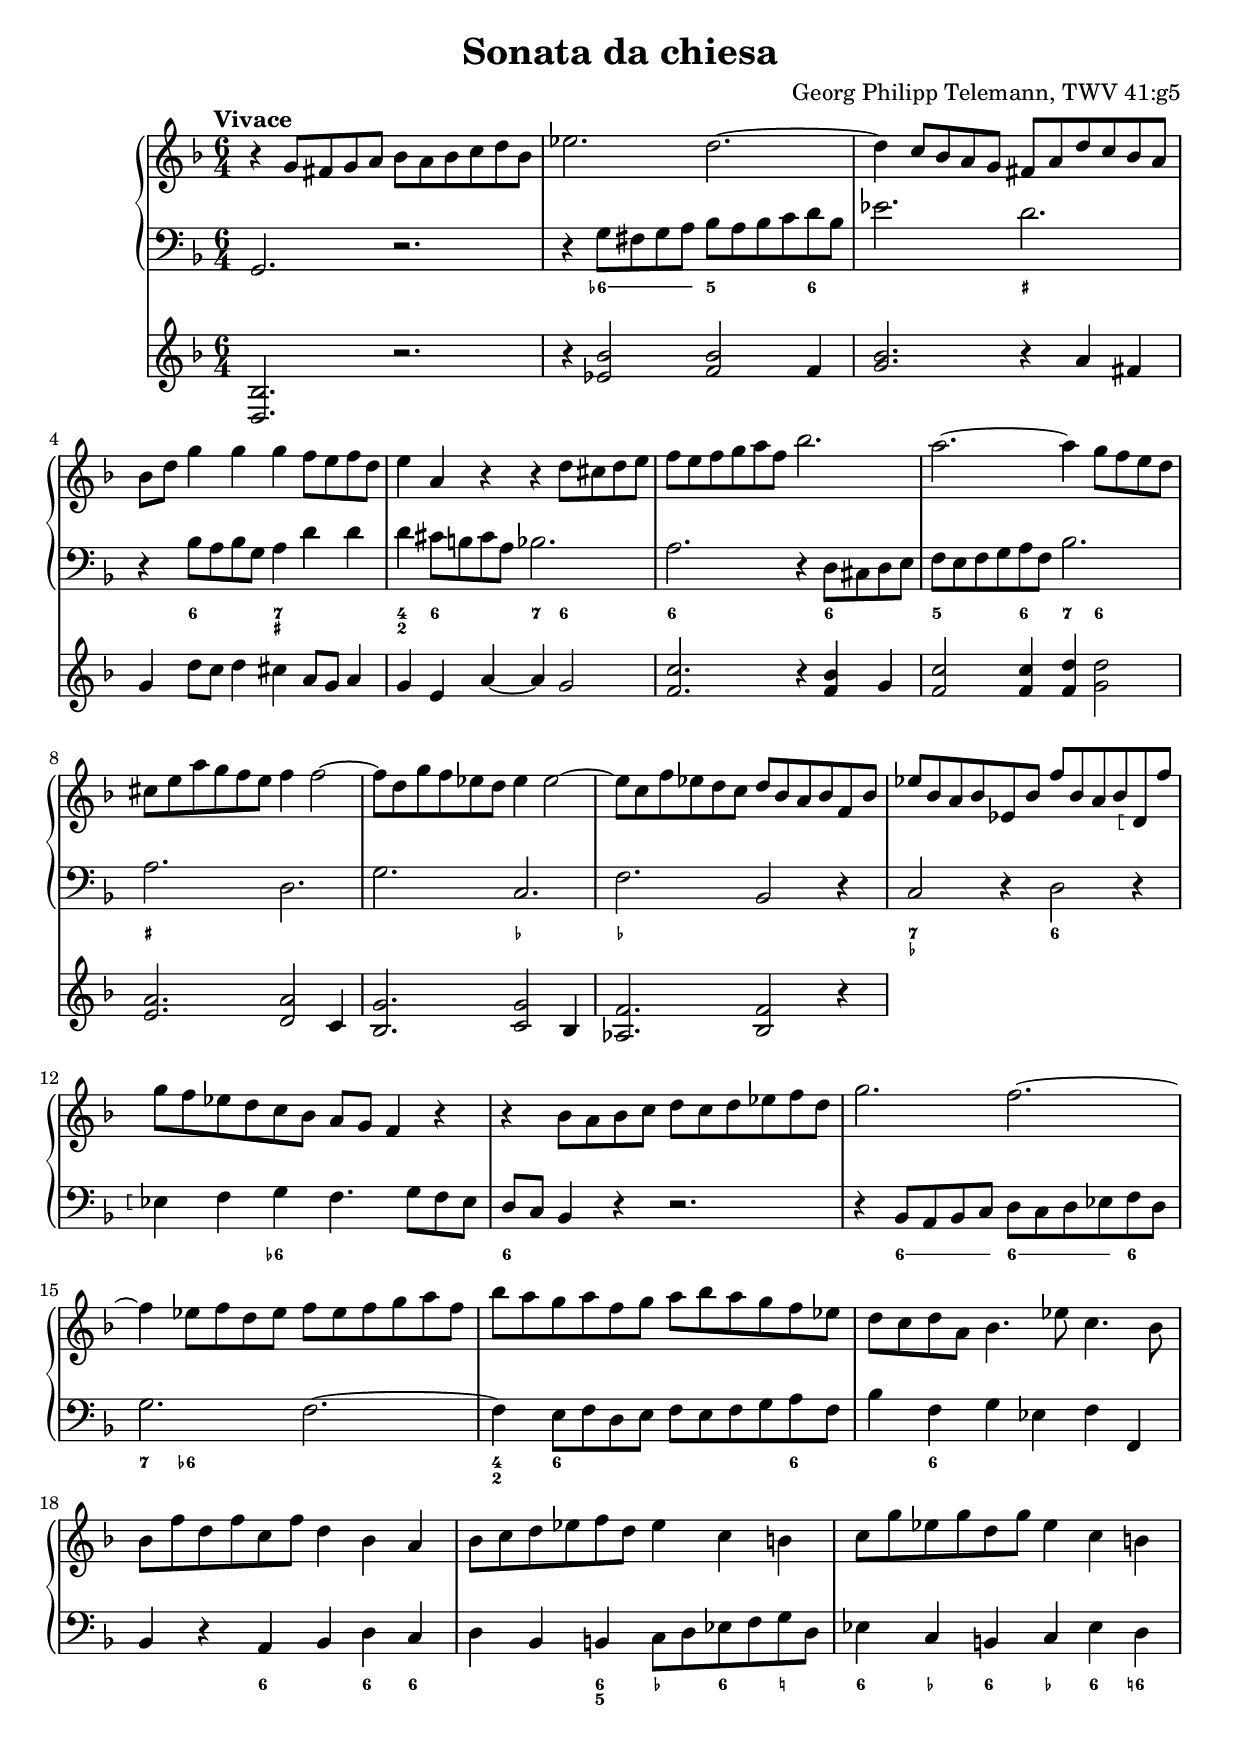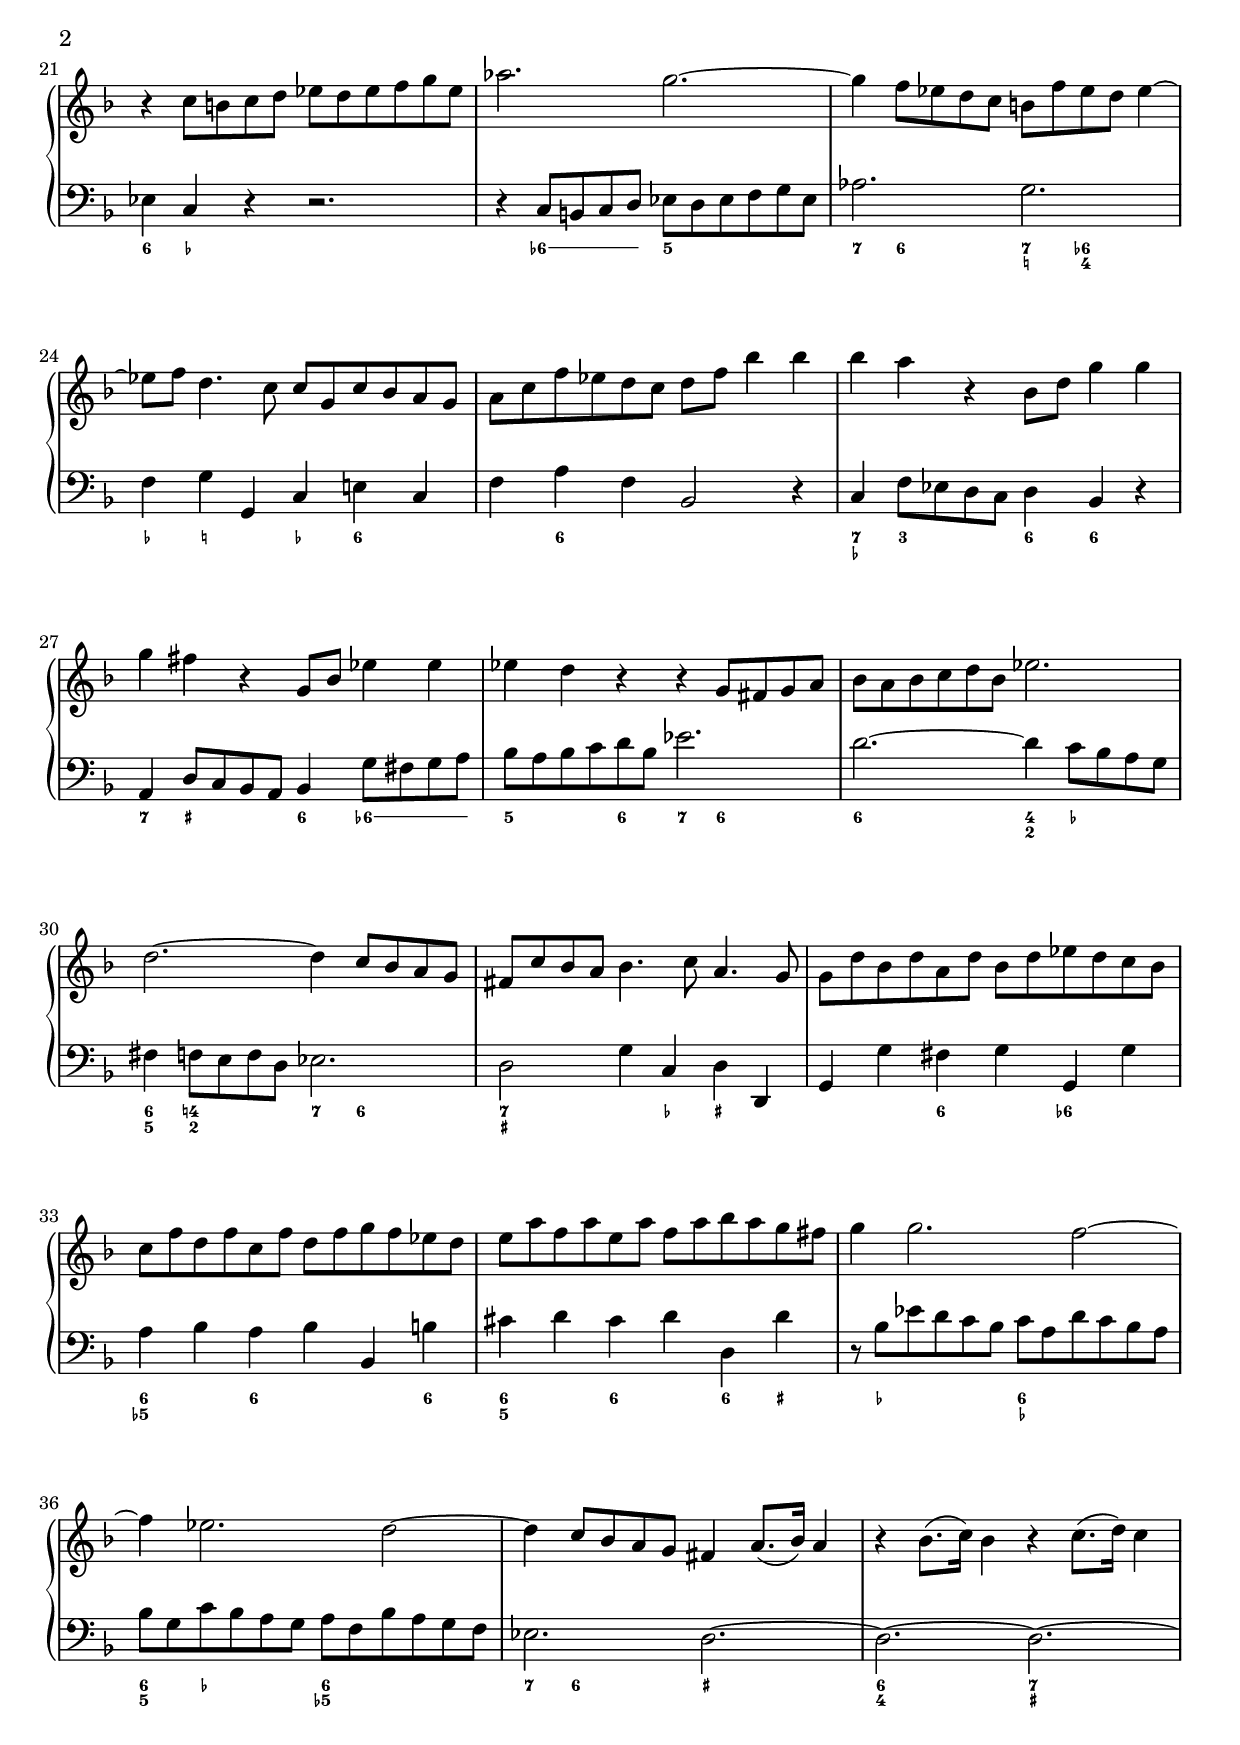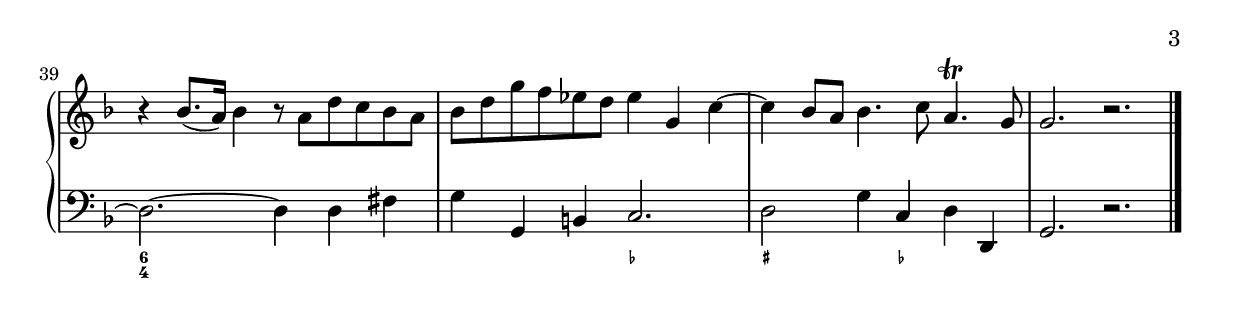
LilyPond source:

\header {
  title = "Sonata da chiesa"
  composer = "Georg Philipp Telemann, TWV 41:g5"
}
global = { \key d \minor \time 6/4 \tempo "Vivace" }

rightOne = { \global 
  b\rest g8 fis g a bes a bes c d bes | es2. d ~ | d4 c8 bes a g fis a d c bes a |
  bes d g4 g g f8 e f d | e4 a, r r d8 cis d e |  f e f g a f bes2. | a ~ a4 g8 f e d |
  cis e a g f e f4 f2 ~| f8 d g f es d es4 es2 ~ | es8 c f es d c d bes a bes f bes |
  es bes a bes es, bes' f' bes, a bes d,\arpeggio f' | g f es d c bes a g f4 r | r bes8 a bes c d c d es f d | g2. f ~ |
  f4 es8 f d es f es f g a f | bes a g a f g a bes a g f es | d c d a bes4. es8 c4. bes8 |
  bes f' d f c f d4 bes a | bes8 c d es f d es4 c b | c8 g' es g d g es4 c b | r4 c8 b c d es d es f g es | 
  as2. g ~ | g4 f8 es d c b f' es d es4 ~ | es8 f d4. c8 c g c bes a g | a c f es d c d f bes4 bes | 
  bes a  r bes,8 d g4 g | g fis r g,8 bes es4 es |
  es d r r g,8 fis g a |
  bes a bes c d bes es2. | d ~ d4 c8 bes a g |
  fis c' bes a bes4. c8 a4. g8 | g d' bes d a d bes d es d c bes | c f d f c f d f g f es d |
  e a f a e a f a bes a g fis | g4 g2. f2 ~ | f4 es2. d2 ~| d4 c8 bes a g fis4 a8. (bes16) a4 | 
  r4 bes8. (c16) bes4 r4 c8. (d16) c4 | r4 bes8. (a16) bes4 r8 a d c bes a | bes d g f es d es4 g, c~ | 
  c bes8 a bes4. c8 a4.\trill g8| g2. bes\rest \bar "|."
}

leftTwo = { \global
  g2. r | d'4\rest g8 fis g a bes a bes c d bes | es2. d | d,4\rest bes'8 a bes g a4 d d | d cis8 b cis a bes2.|
  a d,4\rest d8 cis d e | f e f g a f bes2. | a d, | g c, | f bes,2 d4\rest | c2 r4 d2 r4 | es\arpeggio f g f4. g8 f es |
  d c bes4 r d2.\rest | r4 bes8 a bes c d c d es f d | g2. f2. ~ | f4  e8 f d e f e f g a f | bes4 f g es f f, | 
  bes r a bes d c | d bes b c8 d es f g d | es4 c b c es d | es c r r2. | d4\rest c8 b c d es d es f g es |
  as2. g | f4 g g, c e! c | f a f bes,2 r4 | c4 f8 es d c d4 bes r | a4 d8 c bes a bes4 g'8 fis g a |
  bes  a bes c d bes es2. | d ~ d4 c8 bes a g | fis4 f8 e f d es2. | d2 g4 c, d d, |
  g g' fis g g, g' | a bes a bes bes, b' | cis d cis d d, d' | d,8 \rest bes'8 es d c bes c a d c bes a |
  bes g c bes a g a f bes a g f | es2. d ~ | d ~ d ~| d ~ d4 d fis | g g, b c2. | d2 g4 c, d d, | g2. r
}

numbers = \figuremode { 
  <_>1. <_>4 \bassFigureExtendersOn <6->8 <6-> <6-> <6-> <5>2 <6>4
  <_>2. <_+> <_>4 <6>2 <7 _+>2. <4 2>4 <6>2 <7>4 <6>2 <6\!>1 <6\!>2 | <5>2 <6>4 <7> <6>2 |
  <_+>2. <_>1. <_-\!>2. <_-\!> <_> <7 _-> <6> <_>2 <6->4 <_>2. <6>1. | <_>4 <6>8 <6><6><6><6\!>
  <6><6><6><6\!>4 | <7>4 <6->2 <_>2. | <4 2>4 <6>1 <6\!>4 | <_> <6> <_>1 | <_\!>2 <6>2 <6\!>4 <6\!> |
  <_>2 <6 5>4 <_->4 <6> <_!> | <6> <_-> <6> <_-> <6> <6!> <6> <_->2 <_>2. | 
  <_\!>4 <6->8 <6-> <6-><6-> <5>2. | <7>4 <6>2 <7 _!>4 <6- 4>2 | <_->4 <_!>2 <_->4 <6>2 |
  <_>4 <6>2 <_>2. | <7 _->4 <3>2 <6\!>4 <6\!>2 | <7>4 <_+>2 <6>4 <6->8 <6-> <6-> <6-> | 
  <5>2 <6>4 <7> <6>2 | <6\!>2. <4 2>4 <_->2 | <6 5>4 <4! 2>2 <7>4 <6>2 | <7 _+>2. <_->4 <_+>2 |
  <_>2 <6> <6-> | <6\! 5-> <6\!>2. <6\!>4 | <6\! 5>2 <6\!> <6\!>4 <_+> | <_>8 <_-> <_>2 <6 _->2. |
  \bassFigureExtendersOff <6 5>4 <_->2 <6 5->2. | <7>4 <6>2 <_+>2. | <6 4> <7 _+> | <6 4>1. |
  <_>2. <_-> | <_+> <_-> | 
  
}

pedals = { \global
	<d bes'>2. r | r4 <es' bes'>2 <f bes> f4 |  <g bes>2. r4 a fis | g d'8 c d4 cis a8 g a4 |
	g4 e a~a g2 | <f c'>2. r4 <f bes> g | <f c'>2 q4 <f d'>4 <g d'>2 | 
	<e a>2. <d a'>2 c4 | <bes g'>2. <c g'>2 bes4 | <as f'>2. <bes f'>2 r4 |
}

\score { 
		<<
		\new PianoStaff \with { midiInstrument = "harpsichord" } <<
			\set PianoStaff.connectArpeggios = ##t
			\override PianoStaff.Arpeggio.stencil = #ly:arpeggio::brew-chord-bracket 
			\new Staff \new Voice \relative c'' { \rightOne }
			\new Staff \new Voice \relative c { \clef bass \leftTwo }       
			\new FiguredBass { \numbers } 
		>>
		\new Staff \new Voice \relative c { % \clef "F^8" 
			\pedals }       
	>>
    \layout{} \midi{ \tempo 2. = 66 }
}